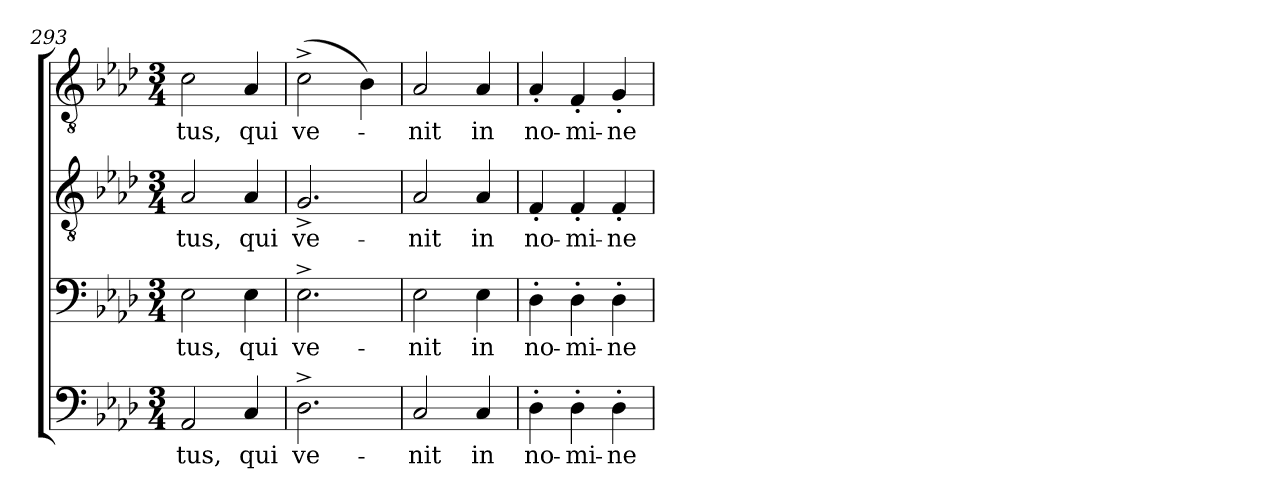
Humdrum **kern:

**kern	**text	**kern	**text	**kern	**text	**kern	**text
*part4	*part4	*part3	*part3	*part2	*part2	*part1	*part1
*staff4	*staff4	*staff3	*staff3	*staff2	*staff2	*staff1	*staff1
*clefF4	*	*clefF4	*	*clefGv2	*	*clefGv2	*
*k[b-e-a-d-]	*	*k[b-e-a-d-]	*	*k[b-e-a-d-]	*	*k[b-e-a-d-]	*
*A-:	*	*A-:	*	*A-:	*	*A-:	*
*M3/4	*	*M3/4	*	*M3/4	*	*M3/4	*
=293	=293	=293	=293	=293	=293	=293	=293
!	!LO:LY:b	!	!LO:LY:b	!	!LO:LY:b	!	!LO:LY:b
2AA-/	-tus,	2E-\	-tus,	2A-/	-tus,	2c\	-tus,
!	!LO:LY:b	!	!LO:LY:b	!	!LO:LY:b	!	!LO:LY:b
4C/	qui	4E-\	qui	4A-/	qui	4A-/	qui
=294	=294	=294	=294	=294	=294	=294	=294
!	!LO:LY:b	!	!LO:LY:b	!	!LO:LY:b	!	!LO:LY:b
2.D-^>\	ve-	2.E-^>\	ve-	2.G^</	ve-	(>2c^>\	ve-
.	.	.	.	.	.	4B-\)	.
=295	=295	=295	=295	=295	=295	=295	=295
!	!LO:LY:b	!	!LO:LY:b	!	!LO:LY:b	!	!LO:LY:b
2C/	-nit	2E-\	-nit	2A-/	-nit	2A-/	-nit
!	!LO:LY:b	!	!LO:LY:b	!	!LO:LY:b	!	!LO:LY:b
4C/	in	4E-\	in	4A-/	in	4A-/	in
=296	=296	=296	=296	=296	=296	=296	=296
!	!LO:LY:b	!	!LO:LY:b	!	!LO:LY:b	!	!LO:LY:b
4D-'>\	no-	4D-'>\	no-	4F'</	no-	4A-'</	no-
!	!LO:LY:b	!	!LO:LY:b	!	!LO:LY:b	!	!LO:LY:b
4D-'>\	-mi-	4D-'>\	-mi-	4F'</	-mi-	4F'</	-mi-
!	!LO:LY:b	!	!LO:LY:b	!	!LO:LY:b	!	!LO:LY:b
4D-'>\	-ne	4D-'>\	-ne	4F'</	-ne	4G'</	-ne
=	=	=	=	=	=	=	=
*-	*-	*-	*-	*-	*-	*-	*-
